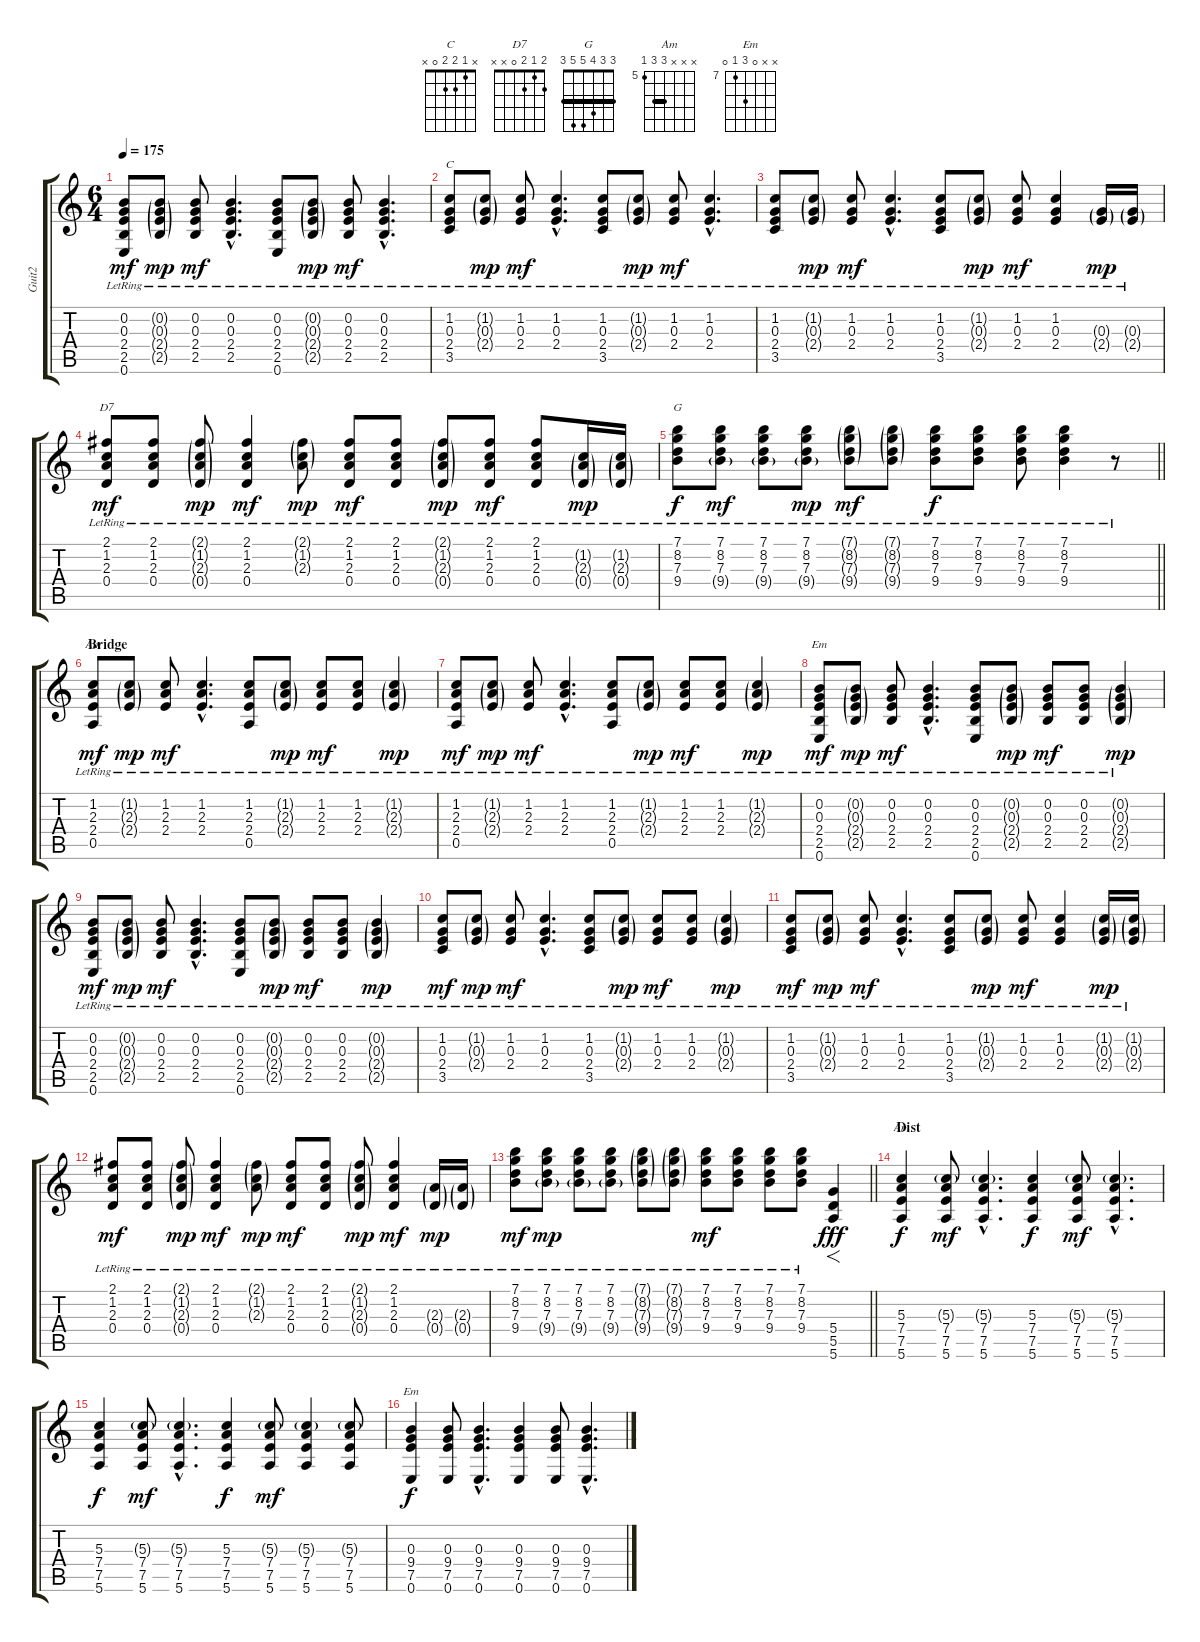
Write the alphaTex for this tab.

\track ("Guit2" "Guit2") {instrument acousticguitarsteel}
\staff {score tabs}
\tuning (E4 B3 G3 D3 A2 E2) {hide}
\chord ("C" x 1 2 2 0 x)
\chord ("D7" 2 1 2 0 x x)
\chord ("G" 3 3 4 5 5 3) {barre 3}
\chord ("Am" x 1 2 2 0 x)
\chord ("Em" x 0 0 2 2 0)
\chord ("Am" x x x 7 7 5) {firstfret 5 barre 7}
\chord ("Em" x x 0 9 7 0) {firstfret 7}
\ts (6 4)
\tempo 175
\clef g2
\ks c
(0.2{lr} 0.3{lr} 2.4{lr} 2.5{lr} 0.6{lr}).8{dy mf} (0.2{g lr} 0.3{g lr} 2.4{g lr} 2.5{g lr}).8{dy mp} (0.2{lr} 0.3{lr} 2.4{lr} 2.5{lr}).8{dy mf} (0.2{hac lr} 0.3{hac lr} 2.4{hac lr} 2.5{hac lr}).4{d} (0.2{lr} 0.3{lr} 2.4{lr} 2.5{lr} 0.6{lr}).8 (0.2{g lr} 0.3{g lr} 2.4{g lr} 2.5{g lr}).8{dy mp} (0.2{lr} 0.3{lr} 2.4{lr} 2.5{lr}).8{dy mf} (0.2{hac lr} 0.3{hac lr} 2.4{hac lr} 2.5{hac lr}).4{d} |
(1.2{lr} 0.3{lr} 2.4{lr} 3.5{lr}).8{ch "C"} (1.2{g lr} 0.3{g lr} 2.4{g lr}).8{dy mp} (1.2{lr} 0.3{lr} 2.4{lr}).8{dy mf} (1.2{hac lr} 0.3{hac lr} 2.4{hac lr}).4{d} (1.2{lr} 0.3{lr} 2.4{lr} 3.5{lr}).8 (1.2{g lr} 0.3{g lr} 2.4{g lr}).8{dy mp} (1.2{lr} 0.3{lr} 2.4{lr}).8{dy mf} (1.2{hac lr} 0.3{hac lr} 2.4{hac lr}).4{d} |
(1.2{lr} 0.3{lr} 2.4{lr} 3.5{lr}).8 (1.2{g lr} 0.3{g lr} 2.4{g lr}).8{dy mp} (1.2{lr} 0.3{lr} 2.4{lr}).8{dy mf} (1.2{hac lr} 0.3{hac lr} 2.4{hac lr}).4{d} (1.2{lr} 0.3{lr} 2.4{lr} 3.5{lr}).8 (1.2{g lr} 0.3{g lr} 2.4{g lr}).8{dy mp} (1.2{lr} 0.3{lr} 2.4{lr}).8{dy mf} (1.2{lr} 0.3{lr} 2.4{lr}).4 (0.3{g lr} 2.4{g lr}).16{dy mp} (0.3{g lr} 2.4{g lr}).16 |
(2.1{lr} 1.2{lr} 2.3{lr} 0.4{lr}).8{ch "D7" dy mf} (2.1{lr} 1.2{lr} 2.3{lr} 0.4{lr}).8 (2.1{g lr} 1.2{g lr} 2.3{g lr} 0.4{g lr}).8{dy mp} (2.1{lr} 1.2{lr} 2.3{lr} 0.4{lr}).4{dy mf} (2.1{g lr} 1.2{g lr} 2.3{g lr}).8{dy mp} (2.1{lr} 1.2{lr} 2.3{lr} 0.4{lr}).8{dy mf} (2.1{lr} 1.2{lr} 2.3{lr} 0.4{lr}).8 (2.1{g lr} 1.2{g lr} 2.3{g lr} 0.4{g lr}).8{dy mp} (2.1{lr} 1.2{lr} 2.3{lr} 0.4{lr}).8{dy mf} (2.1{lr} 1.2{lr} 2.3{lr} 0.4{lr}).8 (1.2{g lr} 2.3{g lr} 0.4{g lr}).16{dy mp} (1.2{g lr} 2.3{g lr} 0.4{g lr}).16 |
\barLineRight lightlight
(7.1{lr} 8.2{lr} 7.3{lr} 9.4{lr}).8{ch "G" dy f} (7.1{lr} 8.2{lr} 7.3{lr} 9.4{g}).8{dy mf} (7.1{lr} 8.2{lr} 7.3{lr} 9.4{g lr}).8 (7.1{lr} 8.2{lr} 7.3{lr} 9.4{g lr}).8{dy mp} (7.1{g lr} 8.2{g lr} 7.3{g lr} 9.4{g lr}).8{dy mf} (7.1{g lr} 8.2{g lr} 7.3{g lr} 9.4{g lr}).8 (7.1{lr} 8.2{lr} 7.3{lr} 9.4{lr}).8{dy f} (7.1{lr} 8.2{lr} 7.3{lr} 9.4{lr}).8 (7.1{lr} 8.2{lr} 7.3{lr} 9.4{lr}).8 (7.1{lr} 8.2{lr} 7.3{lr} 9.4{lr}).4 r.8 |
\section ("" "Bridge")
(1.2{lr} 2.3{lr} 2.4{lr} 0.5{lr}).8{ch "Am" dy mf} (1.2{g lr} 2.3{g lr} 2.4{g lr}).8{dy mp} (1.2{lr} 2.3{lr} 2.4{lr}).8{dy mf} (1.2{hac lr} 2.3{hac lr} 2.4{hac lr}).4{d} (1.2{lr} 2.3{lr} 2.4{lr} 0.5{lr}).8 (1.2{g lr} 2.3{g lr} 2.4{g lr}).8{dy mp} (1.2{lr} 2.3{lr} 2.4{lr}).8{dy mf} (1.2{lr} 2.3{lr} 2.4{lr}).8 (1.2{g lr} 2.3{g lr} 2.4{g lr}).4{dy mp} |
(1.2{lr} 2.3{lr} 2.4{lr} 0.5{lr}).8{dy mf} (1.2{g lr} 2.3{g lr} 2.4{g lr}).8{dy mp} (1.2{lr} 2.3{lr} 2.4{lr}).8{dy mf} (1.2{hac lr} 2.3{hac lr} 2.4{hac lr}).4{d} (1.2{lr} 2.3{lr} 2.4{lr} 0.5{lr}).8 (1.2{g lr} 2.3{g lr} 2.4{g lr}).8{dy mp} (1.2{lr} 2.3{lr} 2.4{lr}).8{dy mf} (1.2{lr} 2.3{lr} 2.4{lr}).8 (1.2{g lr} 2.3{g lr} 2.4{g lr}).4{dy mp} |
(0.2{lr} 0.3{lr} 2.4{lr} 2.5{lr} 0.6{lr}).8{ch "Em" dy mf} (0.2{g lr} 0.3{g lr} 2.4{g lr} 2.5{g lr}).8{dy mp} (0.2{lr} 0.3{lr} 2.4{lr} 2.5{lr}).8{dy mf} (0.2{hac lr} 0.3{hac lr} 2.4{hac lr} 2.5{hac lr}).4{d} (0.2{lr} 0.3{lr} 2.4{lr} 2.5{lr} 0.6{lr}).8 (0.2{g lr} 0.3{g lr} 2.4{g lr} 2.5{g lr}).8{dy mp} (0.2{lr} 0.3{lr} 2.4{lr} 2.5{lr}).8{dy mf} (0.2{lr} 0.3{lr} 2.4{lr} 2.5{lr}).8 (0.2{g lr} 0.3{g lr} 2.4{g lr} 2.5{g lr}).4{dy mp} |
(0.2{lr} 0.3{lr} 2.4{lr} 2.5{lr} 0.6{lr}).8{dy mf} (0.2{g lr} 0.3{g lr} 2.4{g lr} 2.5{g lr}).8{dy mp} (0.2{lr} 0.3{lr} 2.4{lr} 2.5{lr}).8{dy mf} (0.2{hac lr} 0.3{hac lr} 2.4{hac lr} 2.5{hac lr}).4{d} (0.2{lr} 0.3{lr} 2.4{lr} 2.5{lr} 0.6{lr}).8 (0.2{g lr} 0.3{g lr} 2.4{g lr} 2.5{g lr}).8{dy mp} (0.2{lr} 0.3{lr} 2.4{lr} 2.5{lr}).8{dy mf} (0.2{lr} 0.3{lr} 2.4{lr} 2.5{lr}).8 (0.2{g lr} 0.3{g lr} 2.4{g lr} 2.5{g lr}).4{dy mp} |
(1.2{lr} 0.3{lr} 2.4{lr} 3.5{lr}).8{dy mf} (1.2{g lr} 0.3{g lr} 2.4{g lr}).8{dy mp} (1.2{lr} 0.3{lr} 2.4{lr}).8{dy mf} (1.2{hac lr} 0.3{hac lr} 2.4{hac lr}).4{d} (1.2{lr} 0.3{lr} 2.4{lr} 3.5{lr}).8 (1.2{g lr} 0.3{g lr} 2.4{g lr}).8{dy mp} (1.2{lr} 0.3{lr} 2.4{lr}).8{dy mf} (1.2{lr} 0.3{lr} 2.4{lr}).8 (1.2{g lr} 0.3{g lr} 2.4{g lr}).4{dy mp} |
(1.2{lr} 0.3{lr} 2.4{lr} 3.5{lr}).8{dy mf} (1.2{g lr} 0.3{g lr} 2.4{g lr}).8{dy mp} (1.2{lr} 0.3{lr} 2.4{lr}).8{dy mf} (1.2{hac lr} 0.3{hac lr} 2.4{hac lr}).4{d} (1.2{lr} 0.3{lr} 2.4{lr} 3.5{lr}).8 (1.2{g lr} 0.3{g lr} 2.4{g lr}).8{dy mp} (1.2{lr} 0.3{lr} 2.4{lr}).8{dy mf} (1.2{lr} 0.3{lr} 2.4{lr}).4 (1.2{g lr} 0.3{g lr} 2.4{g lr}).16{dy mp} (1.2{g lr} 0.3{g lr} 2.4{g lr}).16 |
(2.1{lr} 1.2{lr} 2.3{lr} 0.4{lr}).8{dy mf} (2.1{lr} 1.2{lr} 2.3{lr} 0.4{lr}).8 (2.1{g lr} 1.2{g lr} 2.3{g lr} 0.4{g lr}).8{dy mp} (2.1{lr} 1.2{lr} 2.3{lr} 0.4{lr}).4{dy mf} (2.1{g lr} 1.2{g lr} 2.3{g lr}).8{dy mp} (2.1{lr} 1.2{lr} 2.3{lr} 0.4{lr}).8{dy mf} (2.1{lr} 1.2{lr} 2.3{lr} 0.4{lr}).8 (2.1{g lr} 1.2{g lr} 2.3{g lr} 0.4{g lr}).8{dy mp} (2.1{lr} 1.2{lr} 2.3{lr} 0.4{lr}).4{dy mf} (2.3{g lr} 0.4{g lr}).16{dy mp} (2.3{g lr} 0.4{g lr}).16 |
\barLineRight lightlight
(7.1{lr} 8.2{lr} 7.3{lr} 9.4{lr}).8{dy mf} (7.1{lr} 8.2{lr} 7.3{lr} 9.4{g}).8{dy mp} (7.1{lr} 8.2{lr} 7.3{lr} 9.4{g lr}).8 (7.1{lr} 8.2{lr} 7.3{lr} 9.4{g lr}).8 (7.1{g lr} 8.2{g lr} 7.3{g lr} 9.4{g lr}).8 (7.1{g lr} 8.2{g lr} 7.3{g lr} 9.4{g lr}).8 (7.1{lr} 8.2{lr} 7.3{lr} 9.4{lr}).8{dy mf} (7.1{lr} 8.2{lr} 7.3{lr} 9.4{lr}).8 (7.1{lr} 8.2{lr} 7.3{lr} 9.4{lr}).8 (7.1{lr} 8.2{lr} 7.3{lr} 9.4{lr}).8 (5.4 5.5 5.6).4{f dy fff volume 8 instrument overdrivenguitar} |
\section ("" "Dist")
(5.3 7.4 7.5 5.6).4{ch "Am" dy f} (5.3{g} 7.4 7.5 5.6).8{dy mf} (5.3{g hac} 7.4{hac} 7.5{hac} 5.6{hac}).4{d} (5.3 7.4 7.5 5.6).4{dy f} (5.3{g} 7.4 7.5 5.6).8{dy mf} (5.3{g hac} 7.4{hac} 7.5{hac} 5.6{hac}).4{d} |
(5.3 7.4 7.5 5.6).4{dy f} (5.3{g} 7.4 7.5 5.6).8{dy mf} (5.3{g hac} 7.4{hac} 7.5{hac} 5.6{hac}).4{d} (5.3 7.4 7.5 5.6).4{dy f} (5.3{g} 7.4 7.5 5.6).8{dy mf} (5.3{g} 7.4 7.5 5.6).4 (5.3{g} 7.4 7.5 5.6).8 |
(0.3 9.4 7.5 0.6).4{ch "Em" dy f} (0.3 9.4 7.5 0.6).8 (0.3{hac} 9.4{hac} 7.5{hac} 0.6{hac}).4{d} (0.3 9.4 7.5 0.6).4 (0.3 9.4 7.5 0.6).8 (0.3{hac} 9.4{hac} 7.5{hac} 0.6{hac}).4{d}
